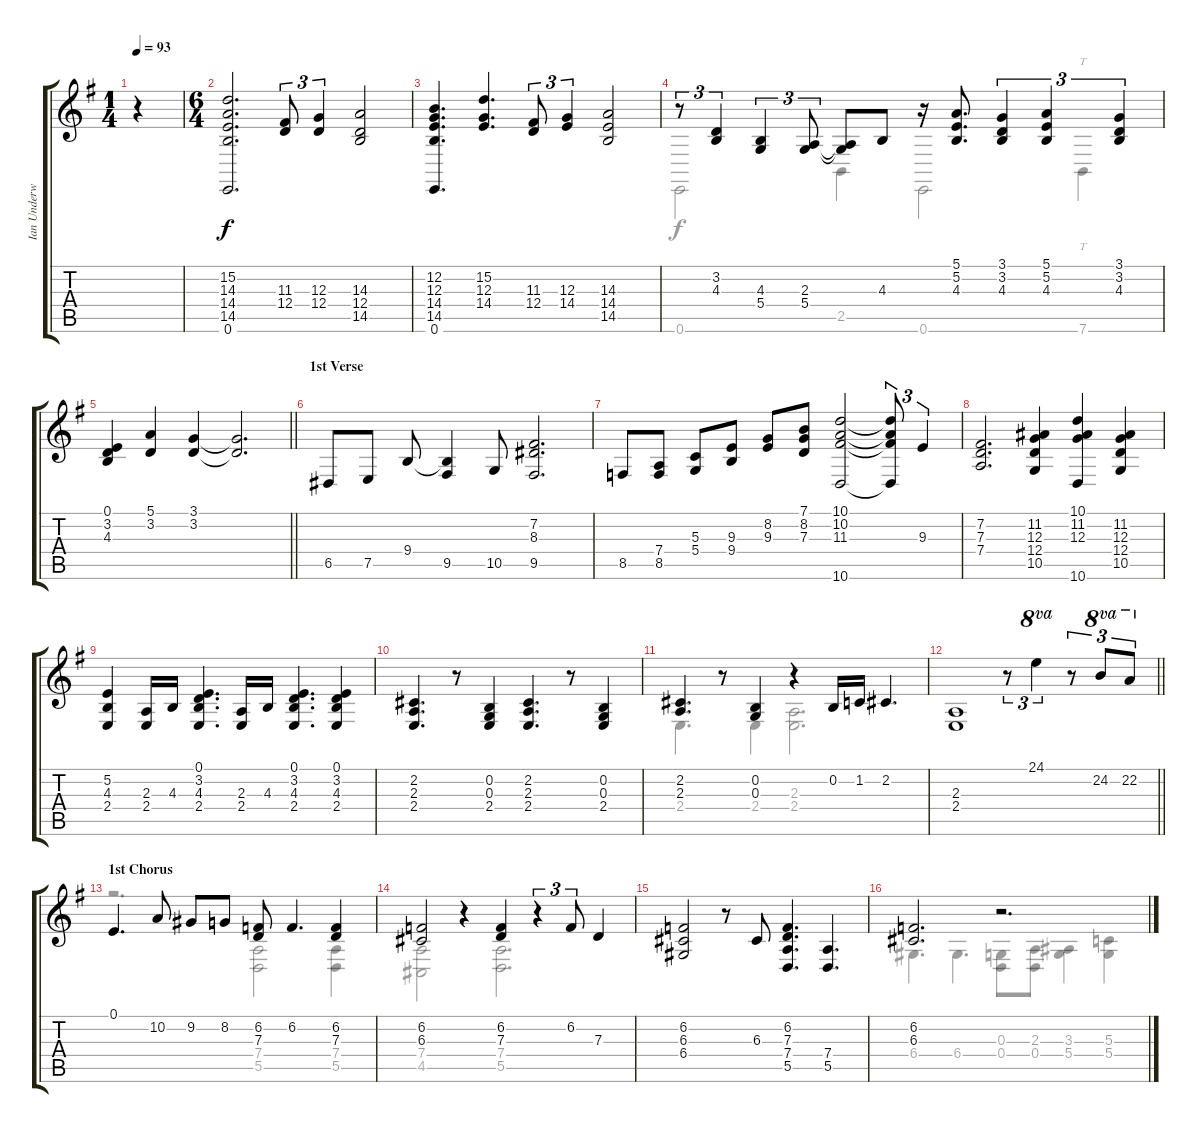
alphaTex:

\track ("Ian Underwood - Piano" "Ian Underw") {instrument acousticgrandpiano}
\staff {score tabs}
\tuning (E4 B3 G3 D3 A2 E2) {hide}
\voice
\ts (1 4)
\tempo 93
\clef g2
\ks g
r.4{dy f instrument acousticgrandpiano} |
\ts (6 4)
(15.2 14.3 14.4 14.5 0.6).2{d} (11.3 12.4).8{tu (3 2)} (12.3 12.4).4{tu (3 2)} (14.3 12.4 14.5).2 |
(12.2 12.3 14.4 14.5 0.6).4{d} (15.2 12.3 14.4).4{d} (11.3 12.4).8{tu (3 2)} (12.3 14.4).4{tu (3 2)} (14.3 14.4 14.5).2 |
r.8{tu (3 2)} (3.2 4.3).4{tu (3 2)} (4.3 5.4).4{tu (3 2)} (2.3 5.4).8{tu (3 2)} (2.3{t} 5.4{t}).8 4.3.8 r.16 (5.1 5.2 4.3).8{d} (3.1 3.2 4.3).4{tu (3 2)} (5.1 5.2 4.3).4{tu (3 2)} (3.1 3.2 4.3).4{tu (3 2)} |
\barLineRight lightlight
(0.1 3.2 4.3).4 (5.1 3.2).4 (3.1 3.2).4 (3.1{t} 3.2{t}).2{d} |
\section ("" "1st Verse")
6.5.8 7.5.8 9.4.8 (9.4{t} 9.5).4 10.5.8 (7.2 8.3 9.5).2{d} |
8.5.8 (7.4 8.5).8 (5.3 5.4).8 (9.3 9.4).8 (8.2 9.3).8 (7.1 8.2 7.3).8 (10.1 10.2 11.3 10.6).2 (10.1{t} 10.2{t} 11.3{t} 10.6{t}).8{tu (3 2)} 9.3.4{tu (3 2)} |
(7.2 7.3 7.4).2{d} (11.2 12.3 12.4 10.5).4 (10.1 11.2 12.3 10.6).4 (11.2 12.3 12.4 10.5).4 |
(5.2 4.3 2.4).4 (2.3 2.4).16 4.3.16 (0.1 3.2 4.3 2.4).4{d} (2.3 2.4).16 4.3.16 (0.1 3.2 4.3 2.4).4{d} (0.1 3.2 4.3 2.4).4 |
(2.2 2.3 2.4).4{d} r.8 (0.2 0.3 2.4).4 (2.2 2.3 2.4).4{d} r.8 (0.2 0.3 2.4).4 |
(2.2 2.3).4{d} r.8 (0.2 0.3).4 r.4 0.2.16 1.2.16 2.2.4{d} |
\barLineRight lightlight
(2.3 2.4).1 r.8{tu (3 2)} 24.1.4{tu (3 2) ot 8va} r.8{tu (3 2)} 24.2.8{tu (3 2) ot 8va} 22.2.8{tu (3 2) ot 8va} |
\section ("" "1st Chorus")
0.1.4{d} 10.2.8 9.2.8 8.2.8 (6.2 7.3).8 6.2.4{d} (6.2 7.3).4 |
(6.2 6.3).2 r.4 (6.2 7.3).4 r.4{tu (3 2)} 6.2.8{tu (3 2)} 7.3.4 |
(6.2 6.3 6.4).2 r.8 6.3.8 (6.2 7.3 7.4 5.5).4{d} (7.4 5.5).4{d} |
(6.2 6.3).2{d} r.2{d}
\voice
\clef g2
\ottava regular
\simile none
\ks g
|
|
|
0.6.2 2.5.4 0.6.2 7.6.4{tt} |
\barLineRight lightlight
|
|
|
|
|
|
2.4.4{d} r.8 2.4.4 (2.3 2.4).2{d} |
\barLineRight lightlight
|
r.2{d} (7.4 5.5).2 (7.4 5.5).4 |
(7.4 4.5).2 r.4 (7.4 5.5).2{d} |
|
6.4.4{d} 6.4.4{d} (0.3 0.4).8 (2.3 0.4).8 (3.3 5.4).4 (5.3 5.4).4
